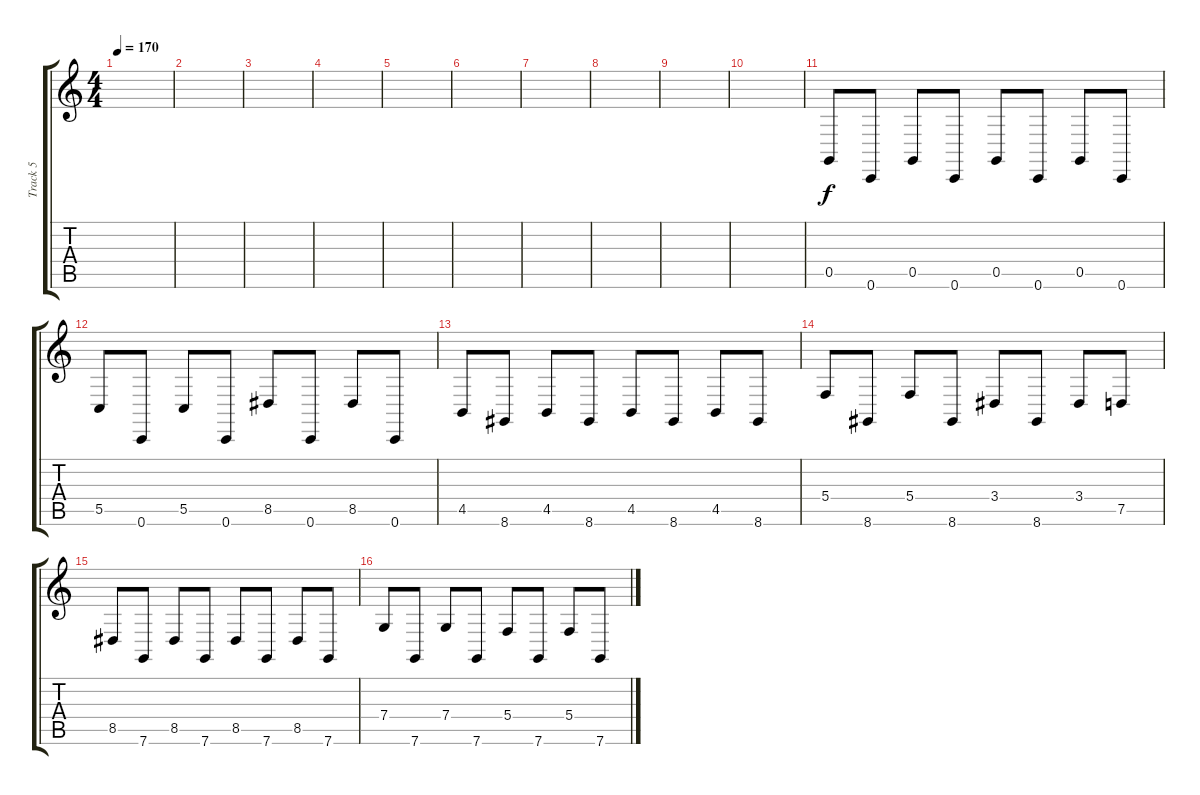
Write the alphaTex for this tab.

\track ("Track 5" "Track 5") {instrument stringensemble1}
\staff {score tabs}
\tuning (D4 A3 F3 C3 G2 C2) {hide}
\ts (4 4)
\tempo 170
\clef g2
\ks c
|
|
|
|
|
|
|
|
|
|
0.5.8 0.6.8 0.5.8 0.6.8 0.5.8 0.6.8 0.5.8 0.6.8 |
5.5.8 0.6.8 5.5.8 0.6.8 8.5.8 0.6.8 8.5.8 0.6.8 |
4.5.8 8.6.8 4.5.8 8.6.8 4.5.8 8.6.8 4.5.8 8.6.8 |
5.4.8 8.6.8 5.4.8 8.6.8 3.4.8 8.6.8 3.4.8 7.5.8 |
8.5.8 7.6.8 8.5.8 7.6.8 8.5.8 7.6.8 8.5.8 7.6.8 |
7.4.8 7.6.8 7.4.8 7.6.8 5.4.8 7.6.8 5.4.8 7.6.8
